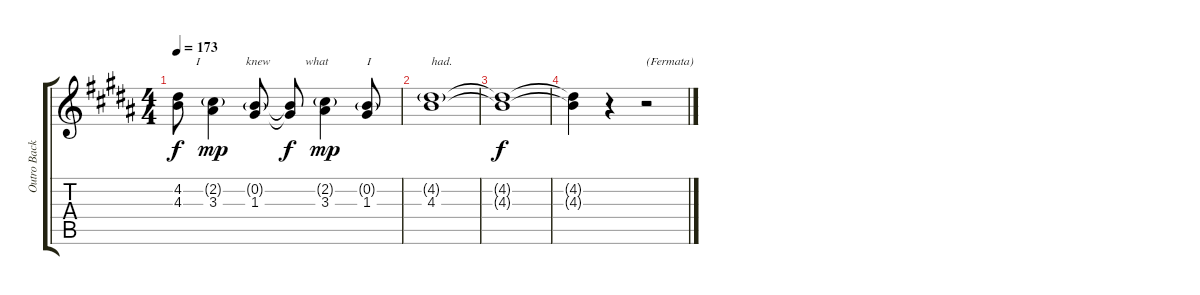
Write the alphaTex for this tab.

\track ("Outro Backup Vocals" "Outro Back") {instrument electricguitarjazz}
\staff {score tabs}
\tuning (E4 B3 G3 D3 A2 E2) {hide}
\ts (4 4)
\tempo 173
\clef g2
\ks g#minor
(4.2{t} 4.3{t}).8{txt "      I" dy f} (2.2{g} 3.3).4{txt "           knew" dy mp} (0.2{g} 1.3).8 (0.2{t} 1.3{t}).8{txt "     what" dy f} (2.2{g} 3.3).4{txt "              I" dy mp} (0.2{g} 1.3).8 |
(4.2{g} 4.3).1{txt "had."} |
(4.2{t} 4.3{t}).1{dy f} |
(4.2{t} 4.3{t}).4 r.4 r.2{txt "(Fermata)"}
